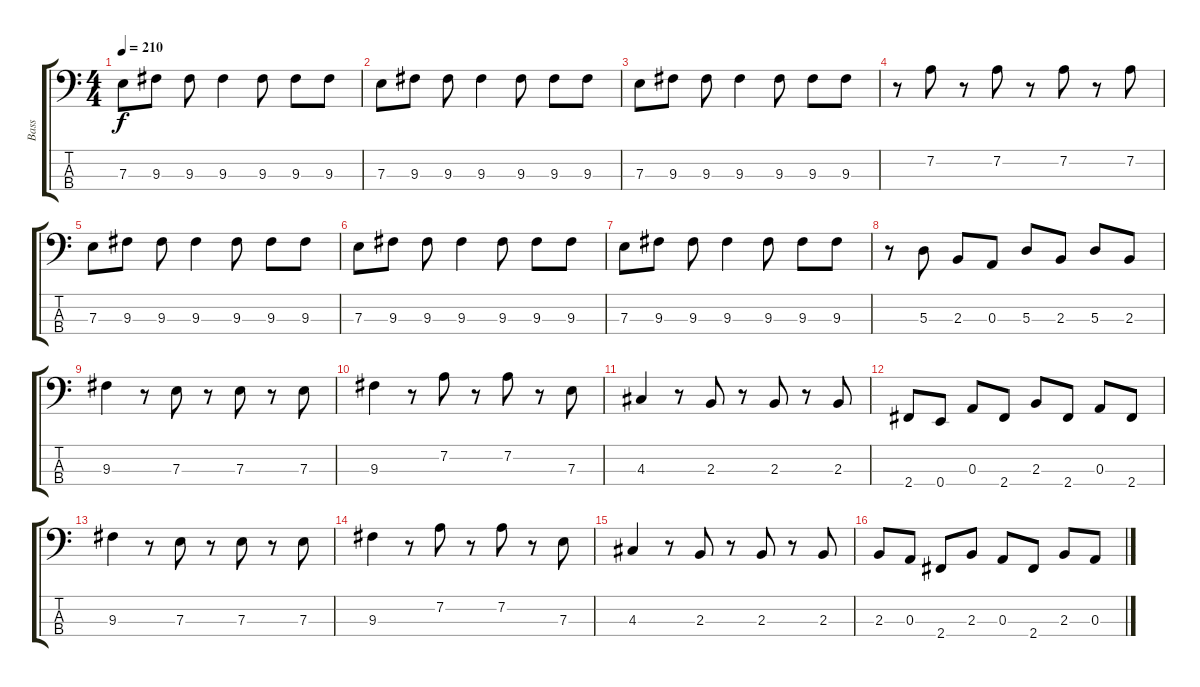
\track ("Bass" "Bass") {instrument electricbassfinger}
\staff {score tabs}
\tuning (G2 D2 A1 E1) {hide}
\ts (4 4)
\tempo 210
\clef f4
\ks c
7.3.8{dy f instrument electricbassfinger} 9.3.8 9.3.8 9.3.4 9.3.8 9.3.8 9.3.8 |
7.3.8 9.3.8 9.3.8 9.3.4 9.3.8 9.3.8 9.3.8 |
7.3.8 9.3.8 9.3.8 9.3.4 9.3.8 9.3.8 9.3.8 |
r.8 7.2.8 r.8 7.2.8 r.8 7.2.8 r.8 7.2.8 |
7.3.8 9.3.8 9.3.8 9.3.4 9.3.8 9.3.8 9.3.8 |
7.3.8 9.3.8 9.3.8 9.3.4 9.3.8 9.3.8 9.3.8 |
7.3.8 9.3.8 9.3.8 9.3.4 9.3.8 9.3.8 9.3.8 |
r.8 5.3.8 2.3.8 0.3.8 5.3.8 2.3.8 5.3.8 2.3.8 |
9.3.4 r.8 7.3.8 r.8 7.3.8 r.8 7.3.8 |
9.3.4 r.8 7.2.8 r.8 7.2.8 r.8 7.3.8 |
4.3.4 r.8 2.3.8 r.8 2.3.8 r.8 2.3.8 |
2.4.8 0.4.8 0.3.8 2.4.8 2.3.8 2.4.8 0.3.8 2.4.8 |
9.3.4 r.8 7.3.8 r.8 7.3.8 r.8 7.3.8 |
9.3.4 r.8 7.2.8 r.8 7.2.8 r.8 7.3.8 |
4.3.4 r.8 2.3.8 r.8 2.3.8 r.8 2.3.8 |
2.3.8 0.3.8 2.4.8 2.3.8 0.3.8 2.4.8 2.3.8 0.3.8
